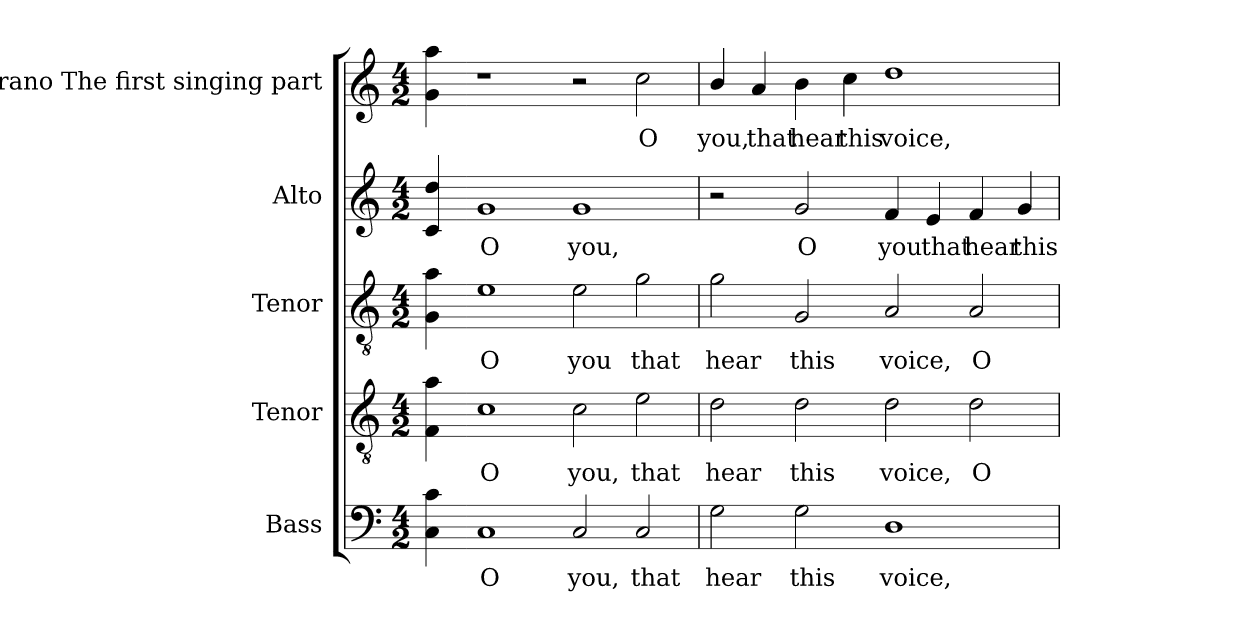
**kern	**text	**kern	**text	**kern	**text	**kern	**text	**kern	**text
*part5	*part5	*part4	*part4	*part3	*part3	*part2	*part2	*part1	*part1
*staff5	*staff5	*staff4	*staff4	*staff3	*staff3	*staff2	*staff2	*staff1	*staff1
*I"Bass	*	*I"Tenor	*	*I"Tenor	*	*I"Alto	*	*I"Soprano The first singing part	*
*I'B.	*	*I'T.	*	*	*	*	*	*I'S.	*
!!LO:PB:g=z
*clefF4	*	*clefGv2	*	*clefGv2	*	*clefG2	*	*clefG2	*
*	*	*ITrd7c12	*	*ITrd7c12	*	*ITrd7c12	*	*	*
*k[]	*	*k[]	*	*k[]	*	*k[]	*	*k[]	*
*C:	*	*C:	*	*C:	*	*C:	*	*C:	*
*M4/2	*	*M4/2	*	*M4/2	*	*M4/2	*	*M4/2	*
=	=	=	=	=	=	=	=	=	=
4Ci\ 4ci	.	4FFi\ 4Ai	.	4GGi\ 4Ai	.	4Ci/ 4di	.	4gi\ 4aai	.
=1-	=1-	=1-	=1-	=1-	=1-	=1-	=1-	=1-	=1-
!	!LO:LY:b:color=#000000	!	!	!	!	!	!	!	!
!	!	!	!LO:LY:b:color=#000000	!	!	!	!	!	!
!	!	!	!	!	!LO:LY:b:color=#000000	!	!	!	!
!	!	!	!	!	!	!	!LO:LY:b:color=#000000	!	!
1Ci	O	1Ci	O	1Ei	O	1Gi	O	1r	.
!	!LO:LY:b:color=#000000	!	!	!	!	!	!	!	!
!	!	!	!LO:LY:b:color=#000000	!	!	!	!	!	!
!	!	!	!	!	!LO:LY:b:color=#000000	!	!	!	!
!	!	!	!	!	!	!	!LO:LY:b:color=#000000	!	!
2Ci/	you,	2Ci\	you,	2Ei\	you	1Gi	you,	2r	.
!	!LO:LY:b:color=#000000	!	!	!	!	!	!	!	!
!	!	!	!LO:LY:b:color=#000000	!	!	!	!	!	!
!	!	!	!	!	!LO:LY:b:color=#000000	!	!	!	!
!	!	!	!	!	!	!	!	!	!LO:LY:b:color=#000000
2Ci/	that	2Ei\	that	2Gi\	that	.	.	2cci\	O
=2	=2	=2	=2	=2	=2	=2	=2	=2	=2
!	!LO:LY:b:color=#000000	!	!	!	!	!	!	!	!
!	!	!	!LO:LY:b:color=#000000	!	!	!	!	!	!
!	!	!	!	!	!LO:LY:b:color=#000000	!	!	!	!
!	!	!	!	!	!	!	!	!	!LO:LY:b:color=#000000
2Gi\	hear	2Di\	hear	2Gi\	hear	2r	.	4bi/	you,
!	!	!	!	!	!	!	!	!	!LO:LY:b:color=#000000
.	.	.	.	.	.	.	.	4ai/	that
!	!LO:LY:b:color=#000000	!	!	!	!	!	!	!	!
!	!	!	!LO:LY:b:color=#000000	!	!	!	!	!	!
!	!	!	!	!	!LO:LY:b:color=#000000	!	!	!	!
!	!	!	!	!	!	!	!LO:LY:b:color=#000000	!	!
!	!	!	!	!	!	!	!	!	!LO:LY:b:color=#000000
2Gi\	this	2Di\	this	2GGi/	this	2Gi/	O	4bi\	hear
!	!	!	!	!	!	!	!	!	!LO:LY:b:color=#000000
.	.	.	.	.	.	.	.	4cci\	this
!	!LO:LY:b:color=#000000	!	!	!	!	!	!	!	!
!	!	!	!LO:LY:b:color=#000000	!	!	!	!	!	!
!	!	!	!	!	!LO:LY:b:color=#000000	!	!	!	!
!	!	!	!	!	!	!	!LO:LY:b:color=#000000	!	!
!	!	!	!	!	!	!	!	!	!LO:LY:b:color=#000000
1Di	voice,	2Di\	voice,	2AAi/	voice,	4Fi/	you	1ddi	voice,
!	!	!	!	!	!	!	!LO:LY:b:color=#000000	!	!
.	.	.	.	.	.	4Ei/	that	.	.
!	!	!	!LO:LY:b:color=#000000	!	!	!	!	!	!
!	!	!	!	!	!LO:LY:b:color=#000000	!	!	!	!
!	!	!	!	!	!	!	!LO:LY:b:color=#000000	!	!
.	.	2Di\	O	2AAi/	O	4Fi/	hear	.	.
!	!	!	!	!	!	!	!LO:LY:b:color=#000000	!	!
.	.	.	.	.	.	4Gi/	this	.	.
=	=	=	=	=	=	=	=	=	=
*-	*-	*-	*-	*-	*-	*-	*-	*-	*-
